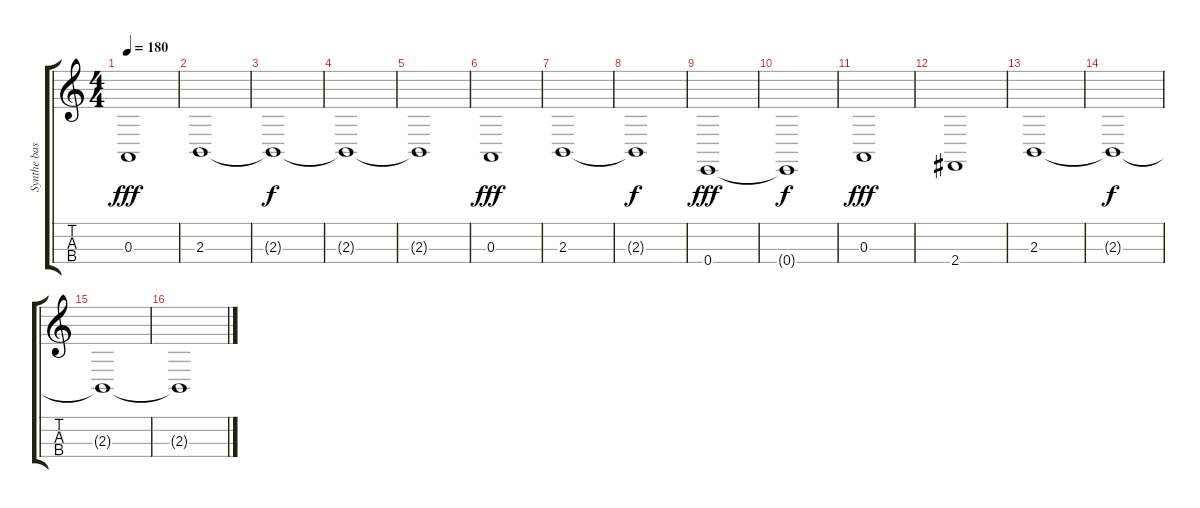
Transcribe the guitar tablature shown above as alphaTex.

\track ("Synthe bas" "Synthe bas") {instrument pad7halo}
\staff {score tabs}
\tuning (G3 D3 A2 E2) {hide}
\ts (4 4)
\tempo 180
\clef g2
\ks c
0.3.1{dy fff} |
2.3.1 |
2.3{t}.1{dy f} |
2.3{t}.1 |
2.3{t}.1 |
0.3.1{dy fff} |
2.3.1 |
2.3{t}.1{dy f} |
0.4.1{dy fff} |
0.4{t}.1{dy f} |
0.3.1{dy fff} |
2.4.1 |
2.3.1 |
2.3{t}.1{dy f} |
2.3{t}.1 |
2.3{t}.1
